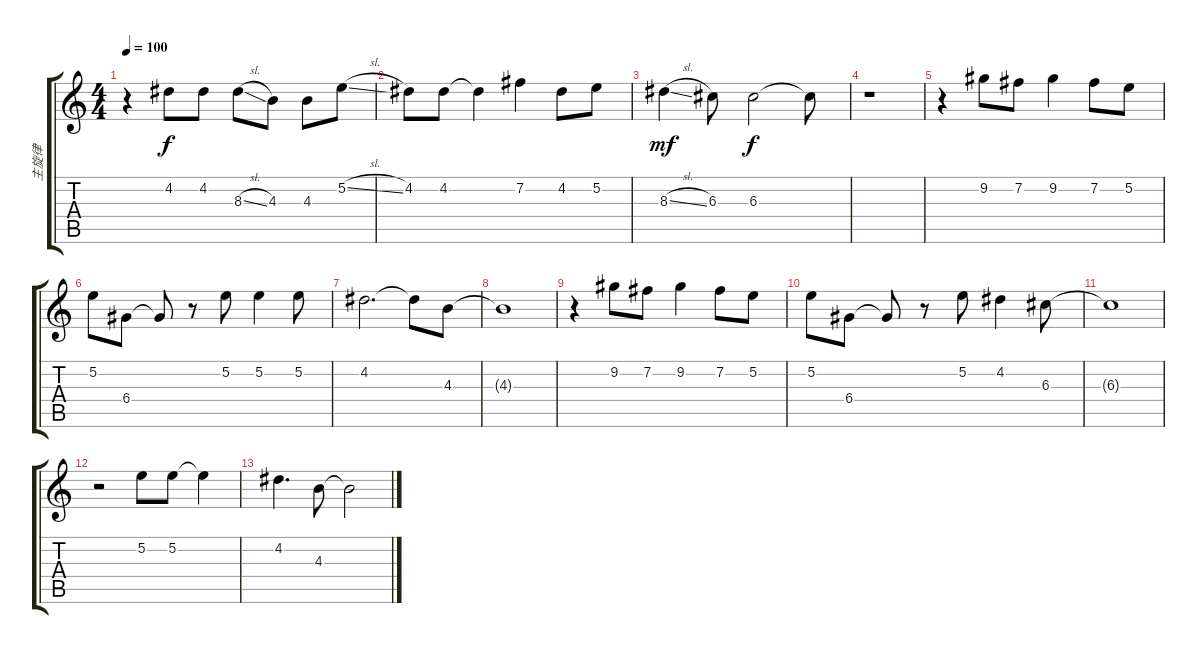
\track ("主旋律" "主旋律") {instrument guitarharmonics}
\staff {score tabs}
\tuning (E4 B3 G3 D3 A2 E2) {hide}
\ts (4 4)
\tempo 100
\clef g2
\ks c
r.4{dy f} 4.2.8 4.2.8 8.3{sl}.8 4.3.8 4.3.8 5.2{sl}.8 |
4.2.8 4.2.8 4.2{t}.4 7.2.4 4.2.8 5.2.8 |
8.3{sl}.4{dy mf} 6.3.8 6.3.2{dy f} 6.3{t}.8 |
r.1 |
r.4 9.2.8 7.2.8 9.2.4 7.2.8 5.2.8 |
5.2.8 6.4.8 6.4{t}.8 r.8 5.2.8 5.2.4 5.2.8 |
4.2.2{d} 4.2{t}.8 4.3.8 |
4.3{t}.1 |
r.4 9.2.8 7.2.8 9.2.4 7.2.8 5.2.8 |
5.2.8 6.4.8 6.4{t}.8 r.8 5.2.8 4.2.4 6.3.8 |
6.3{t}.1 |
r.2 5.2.8 5.2.8 5.2{t}.4 |
4.2.4{d} 4.3.8 4.3{t}.2
